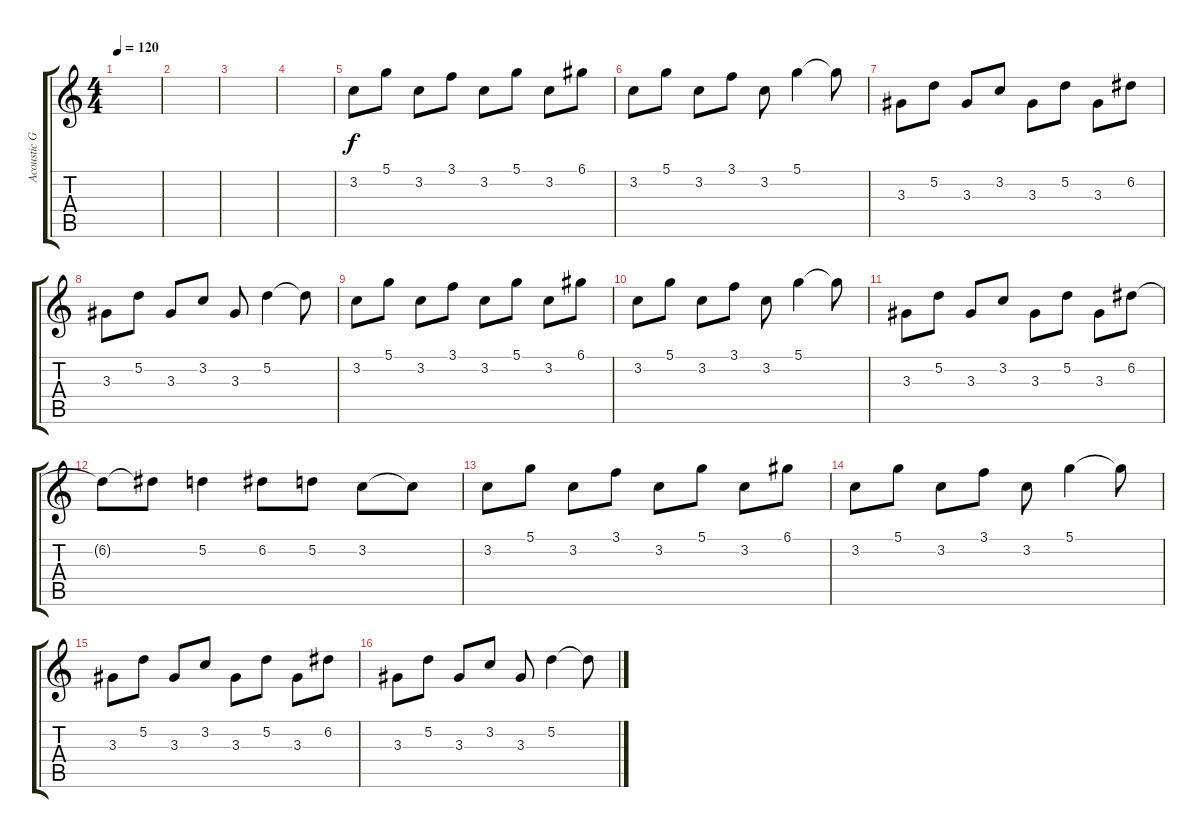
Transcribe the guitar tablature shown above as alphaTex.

\track ("Acoustic Guitar" "Acoustic G") {instrument acousticguitarsteel}
\staff {score tabs}
\tuning (D4 A3 F3 C3 G2 D2) {hide}
\ts (4 4)
\tempo 120
\clef g2
\ks c
|
|
|
|
3.2.8 5.1.8 3.2.8 3.1.8 3.2.8 5.1.8 3.2.8 6.1.8 |
3.2.8 5.1.8 3.2.8 3.1.8 3.2.8 5.1.4 5.1{t}.8 |
3.3.8 5.2.8 3.3.8 3.2.8 3.3.8 5.2.8 3.3.8 6.2.8 |
3.3.8 5.2.8 3.3.8 3.2.8 3.3.8 5.2.4 5.2{t}.8 |
3.2.8 5.1.8 3.2.8 3.1.8 3.2.8 5.1.8 3.2.8 6.1.8 |
3.2.8 5.1.8 3.2.8 3.1.8 3.2.8 5.1.4 5.1{t}.8 |
3.3.8 5.2.8 3.3.8 3.2.8 3.3.8 5.2.8 3.3.8 6.2.8 |
6.2{t}.8 6.2{t}.8 5.2.4 6.2.8 5.2.8 3.2.8 3.2{t}.8 |
3.2.8 5.1.8 3.2.8 3.1.8 3.2.8 5.1.8 3.2.8 6.1.8 |
3.2.8 5.1.8 3.2.8 3.1.8 3.2.8 5.1.4 5.1{t}.8 |
3.3.8 5.2.8 3.3.8 3.2.8 3.3.8 5.2.8 3.3.8 6.2.8 |
3.3.8 5.2.8 3.3.8 3.2.8 3.3.8 5.2.4 5.2{t}.8
